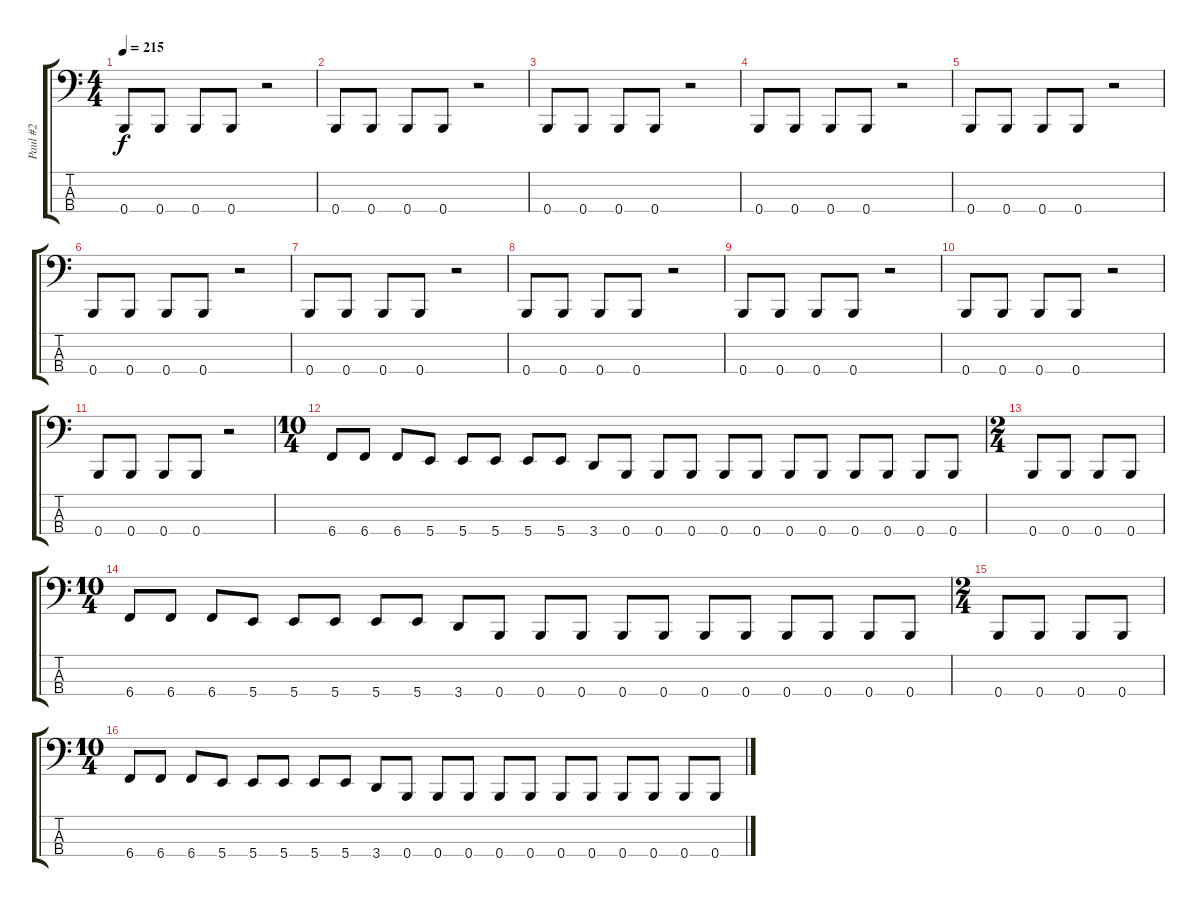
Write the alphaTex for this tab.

\track ("Paul #2" "Paul #2") {instrument electricbasspick}
\staff {score tabs}
\tuning (E2 B1 Gb1 B0) {hide}
\ts (4 4)
\tempo 215
\clef f4
\ks c
0.4.8{dy f} 0.4.8 0.4.8 0.4.8 r.2 |
0.4.8 0.4.8 0.4.8 0.4.8 r.2 |
0.4.8 0.4.8 0.4.8 0.4.8 r.2 |
0.4.8 0.4.8 0.4.8 0.4.8 r.2 |
0.4.8 0.4.8 0.4.8 0.4.8 r.2 |
0.4.8 0.4.8 0.4.8 0.4.8 r.2 |
0.4.8 0.4.8 0.4.8 0.4.8 r.2 |
0.4.8 0.4.8 0.4.8 0.4.8 r.2 |
0.4.8 0.4.8 0.4.8 0.4.8 r.2 |
0.4.8 0.4.8 0.4.8 0.4.8 r.2 |
0.4.8 0.4.8 0.4.8 0.4.8 r.2 |
\ts (10 4)
6.4.8 6.4.8 6.4.8 5.4.8 5.4.8 5.4.8 5.4.8 5.4.8 3.4.8 0.4.8 0.4.8 0.4.8 0.4.8 0.4.8 0.4.8 0.4.8 0.4.8 0.4.8 0.4.8 0.4.8 |
\ts (2 4)
0.4.8 0.4.8 0.4.8 0.4.8 |
\ts (10 4)
6.4.8 6.4.8 6.4.8 5.4.8 5.4.8 5.4.8 5.4.8 5.4.8 3.4.8 0.4.8 0.4.8 0.4.8 0.4.8 0.4.8 0.4.8 0.4.8 0.4.8 0.4.8 0.4.8 0.4.8 |
\ts (2 4)
0.4.8 0.4.8 0.4.8 0.4.8 |
\ts (10 4)
6.4.8 6.4.8 6.4.8 5.4.8 5.4.8 5.4.8 5.4.8 5.4.8 3.4.8 0.4.8 0.4.8 0.4.8 0.4.8 0.4.8 0.4.8 0.4.8 0.4.8 0.4.8 0.4.8 0.4.8
